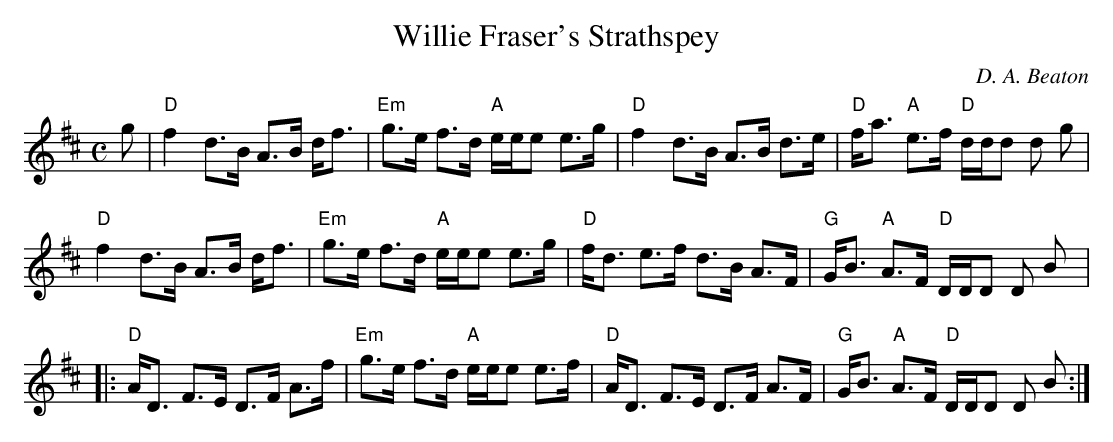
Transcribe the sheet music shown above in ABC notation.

X:1
T:Willie Fraser's Strathspey
M: C
L: 1/8
C:D. A. Beaton
K: D
g|"D"f2 d>B A>B d<f |"Em"g>e f>d "A"e/2e/2e e>g |"D"f2 d>B A>B d>e |"D"f<a "A"e>f "D"d/2d/2d d g|
"D"f2 d>B A>B d<f | "Em"g>e f>d "A"e/2e/2e e>g |"D"f<d e>f d>B A>F |"G"G<B "A"A>F "D"D/2D/2D D B|:
"D"A<D F>E D>F A>f |"Em"g>e f>d "A"e/2e/2e e>f |"D"A<D F>E D>F A>F |"G"G<B "A"A>F "D"D/2D/2D D B:|
